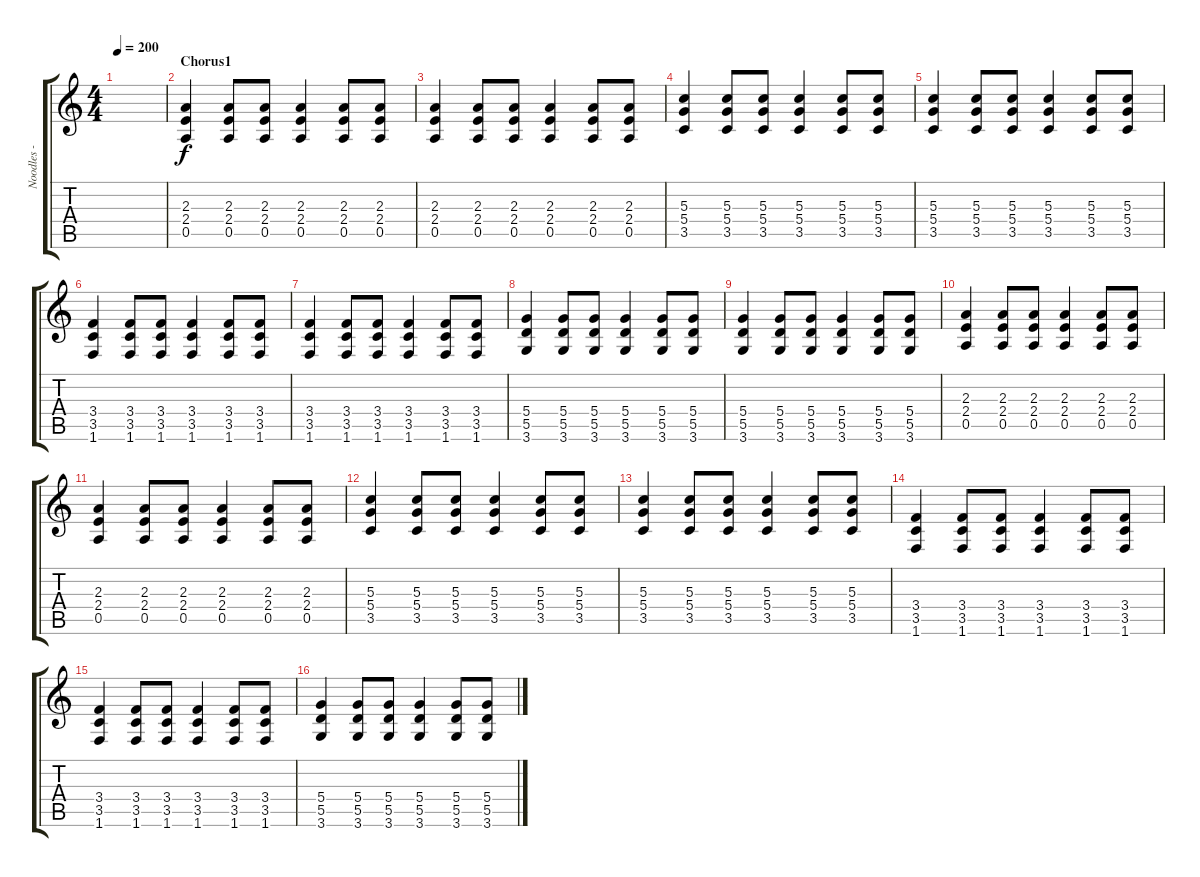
\track ("Noodles - Guitar" "Noodles - ") {instrument distortionguitar}
\staff {score tabs}
\tuning (E4 B3 G3 D3 A2 E2) {hide}
\ts (4 4)
\tempo 200
\clef g2
\ks c
|
\section ("" "Chorus1")
(2.3 2.4 0.5).4 (2.3 2.4 0.5).8 (2.3 2.4 0.5).8 (2.3 2.4 0.5).4 (2.3 2.4 0.5).8 (2.3 2.4 0.5).8 |
(2.3 2.4 0.5).4 (2.3 2.4 0.5).8 (2.3 2.4 0.5).8 (2.3 2.4 0.5).4 (2.3 2.4 0.5).8 (2.3 2.4 0.5).8 |
(5.3 5.4 3.5).4 (5.3 5.4 3.5).8 (5.3 5.4 3.5).8 (5.3 5.4 3.5).4 (5.3 5.4 3.5).8 (5.3 5.4 3.5).8 |
(5.3 5.4 3.5).4 (5.3 5.4 3.5).8 (5.3 5.4 3.5).8 (5.3 5.4 3.5).4 (5.3 5.4 3.5).8 (5.3 5.4 3.5).8 |
(3.4 3.5 1.6).4 (3.4 3.5 1.6).8 (3.4 3.5 1.6).8 (3.4 3.5 1.6).4 (3.4 3.5 1.6).8 (3.4 3.5 1.6).8 |
(3.4 3.5 1.6).4 (3.4 3.5 1.6).8 (3.4 3.5 1.6).8 (3.4 3.5 1.6).4 (3.4 3.5 1.6).8 (3.4 3.5 1.6).8 |
(5.4 5.5 3.6).4 (5.4 5.5 3.6).8 (5.4 5.5 3.6).8 (5.4 5.5 3.6).4 (5.4 5.5 3.6).8 (5.4 5.5 3.6).8 |
(5.4 5.5 3.6).4 (5.4 5.5 3.6).8 (5.4 5.5 3.6).8 (5.4 5.5 3.6).4 (5.4 5.5 3.6).8 (5.4 5.5 3.6).8 |
(2.3 2.4 0.5).4 (2.3 2.4 0.5).8 (2.3 2.4 0.5).8 (2.3 2.4 0.5).4 (2.3 2.4 0.5).8 (2.3 2.4 0.5).8 |
(2.3 2.4 0.5).4 (2.3 2.4 0.5).8 (2.3 2.4 0.5).8 (2.3 2.4 0.5).4 (2.3 2.4 0.5).8 (2.3 2.4 0.5).8 |
(5.3 5.4 3.5).4 (5.3 5.4 3.5).8 (5.3 5.4 3.5).8 (5.3 5.4 3.5).4 (5.3 5.4 3.5).8 (5.3 5.4 3.5).8 |
(5.3 5.4 3.5).4 (5.3 5.4 3.5).8 (5.3 5.4 3.5).8 (5.3 5.4 3.5).4 (5.3 5.4 3.5).8 (5.3 5.4 3.5).8 |
(3.4 3.5 1.6).4 (3.4 3.5 1.6).8 (3.4 3.5 1.6).8 (3.4 3.5 1.6).4 (3.4 3.5 1.6).8 (3.4 3.5 1.6).8 |
(3.4 3.5 1.6).4 (3.4 3.5 1.6).8 (3.4 3.5 1.6).8 (3.4 3.5 1.6).4 (3.4 3.5 1.6).8 (3.4 3.5 1.6).8 |
(5.4 5.5 3.6).4 (5.4 5.5 3.6).8 (5.4 5.5 3.6).8 (5.4 5.5 3.6).4 (5.4 5.5 3.6).8 (5.4 5.5 3.6).8
